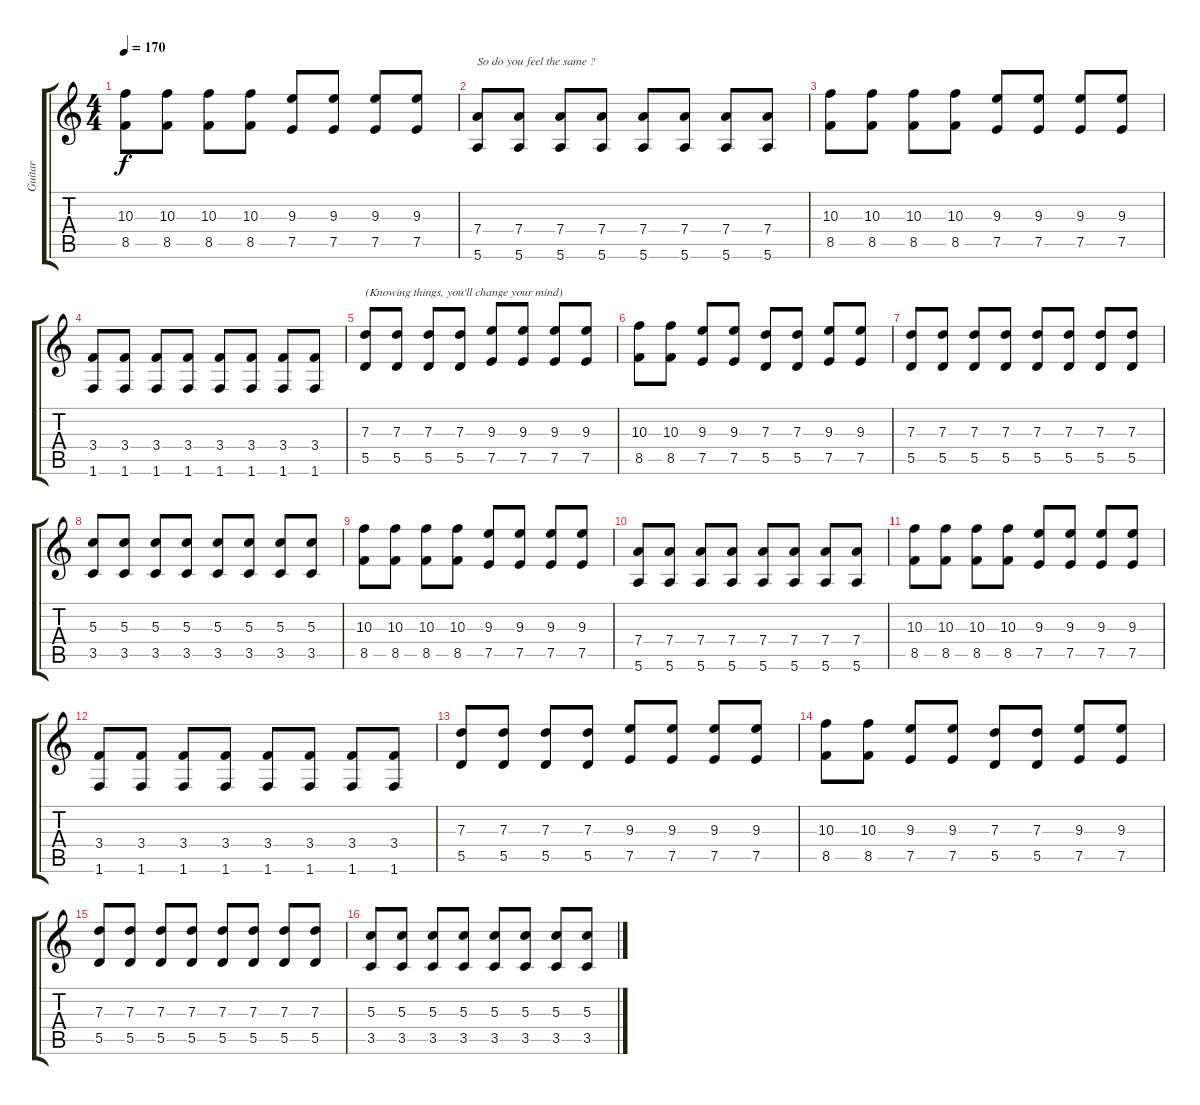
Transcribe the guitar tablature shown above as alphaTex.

\track ("Guitar" "Guitar") {instrument distortionguitar}
\staff {score tabs}
\tuning (E4 B3 G3 D3 A2 E2) {hide}
\ts (4 4)
\tempo 170
\clef g2
\ks c
(10.3 8.5).8{dy f} (10.3 8.5).8 (10.3 8.5).8 (10.3 8.5).8 (9.3 7.5).8 (9.3 7.5).8 (9.3 7.5).8 (9.3 7.5).8 |
(7.4 5.6).8{txt "So do you feel the same ?"} (7.4 5.6).8 (7.4 5.6).8 (7.4 5.6).8 (7.4 5.6).8 (7.4 5.6).8 (7.4 5.6).8 (7.4 5.6).8 |
(10.3 8.5).8 (10.3 8.5).8 (10.3 8.5).8 (10.3 8.5).8 (9.3 7.5).8 (9.3 7.5).8 (9.3 7.5).8 (9.3 7.5).8 |
(3.4 1.6).8 (3.4 1.6).8 (3.4 1.6).8 (3.4 1.6).8 (3.4 1.6).8 (3.4 1.6).8 (3.4 1.6).8 (3.4 1.6).8 |
(7.3 5.5).8{txt "(Knowing things, you'll change your mind)"} (7.3 5.5).8 (7.3 5.5).8 (7.3 5.5).8 (9.3 7.5).8 (9.3 7.5).8 (9.3 7.5).8 (9.3 7.5).8 |
(10.3 8.5).8 (10.3 8.5).8 (9.3 7.5).8 (9.3 7.5).8 (7.3 5.5).8 (7.3 5.5).8 (9.3 7.5).8 (9.3 7.5).8 |
(7.3 5.5).8 (7.3 5.5).8 (7.3 5.5).8 (7.3 5.5).8 (7.3 5.5).8 (7.3 5.5).8 (7.3 5.5).8 (7.3 5.5).8 |
(5.3 3.5).8 (5.3 3.5).8 (5.3 3.5).8 (5.3 3.5).8 (5.3 3.5).8 (5.3 3.5).8 (5.3 3.5).8 (5.3 3.5).8 |
(10.3 8.5).8 (10.3 8.5).8 (10.3 8.5).8 (10.3 8.5).8 (9.3 7.5).8 (9.3 7.5).8 (9.3 7.5).8 (9.3 7.5).8 |
(7.4 5.6).8 (7.4 5.6).8 (7.4 5.6).8 (7.4 5.6).8 (7.4 5.6).8 (7.4 5.6).8 (7.4 5.6).8 (7.4 5.6).8 |
(10.3 8.5).8 (10.3 8.5).8 (10.3 8.5).8 (10.3 8.5).8 (9.3 7.5).8 (9.3 7.5).8 (9.3 7.5).8 (9.3 7.5).8 |
(3.4 1.6).8 (3.4 1.6).8 (3.4 1.6).8 (3.4 1.6).8 (3.4 1.6).8 (3.4 1.6).8 (3.4 1.6).8 (3.4 1.6).8 |
(7.3 5.5).8 (7.3 5.5).8 (7.3 5.5).8 (7.3 5.5).8 (9.3 7.5).8 (9.3 7.5).8 (9.3 7.5).8 (9.3 7.5).8 |
(10.3 8.5).8 (10.3 8.5).8 (9.3 7.5).8 (9.3 7.5).8 (7.3 5.5).8 (7.3 5.5).8 (9.3 7.5).8 (9.3 7.5).8 |
(7.3 5.5).8 (7.3 5.5).8 (7.3 5.5).8 (7.3 5.5).8 (7.3 5.5).8 (7.3 5.5).8 (7.3 5.5).8 (7.3 5.5).8 |
(5.3 3.5).8 (5.3 3.5).8 (5.3 3.5).8 (5.3 3.5).8 (5.3 3.5).8 (5.3 3.5).8 (5.3 3.5).8 (5.3 3.5).8
